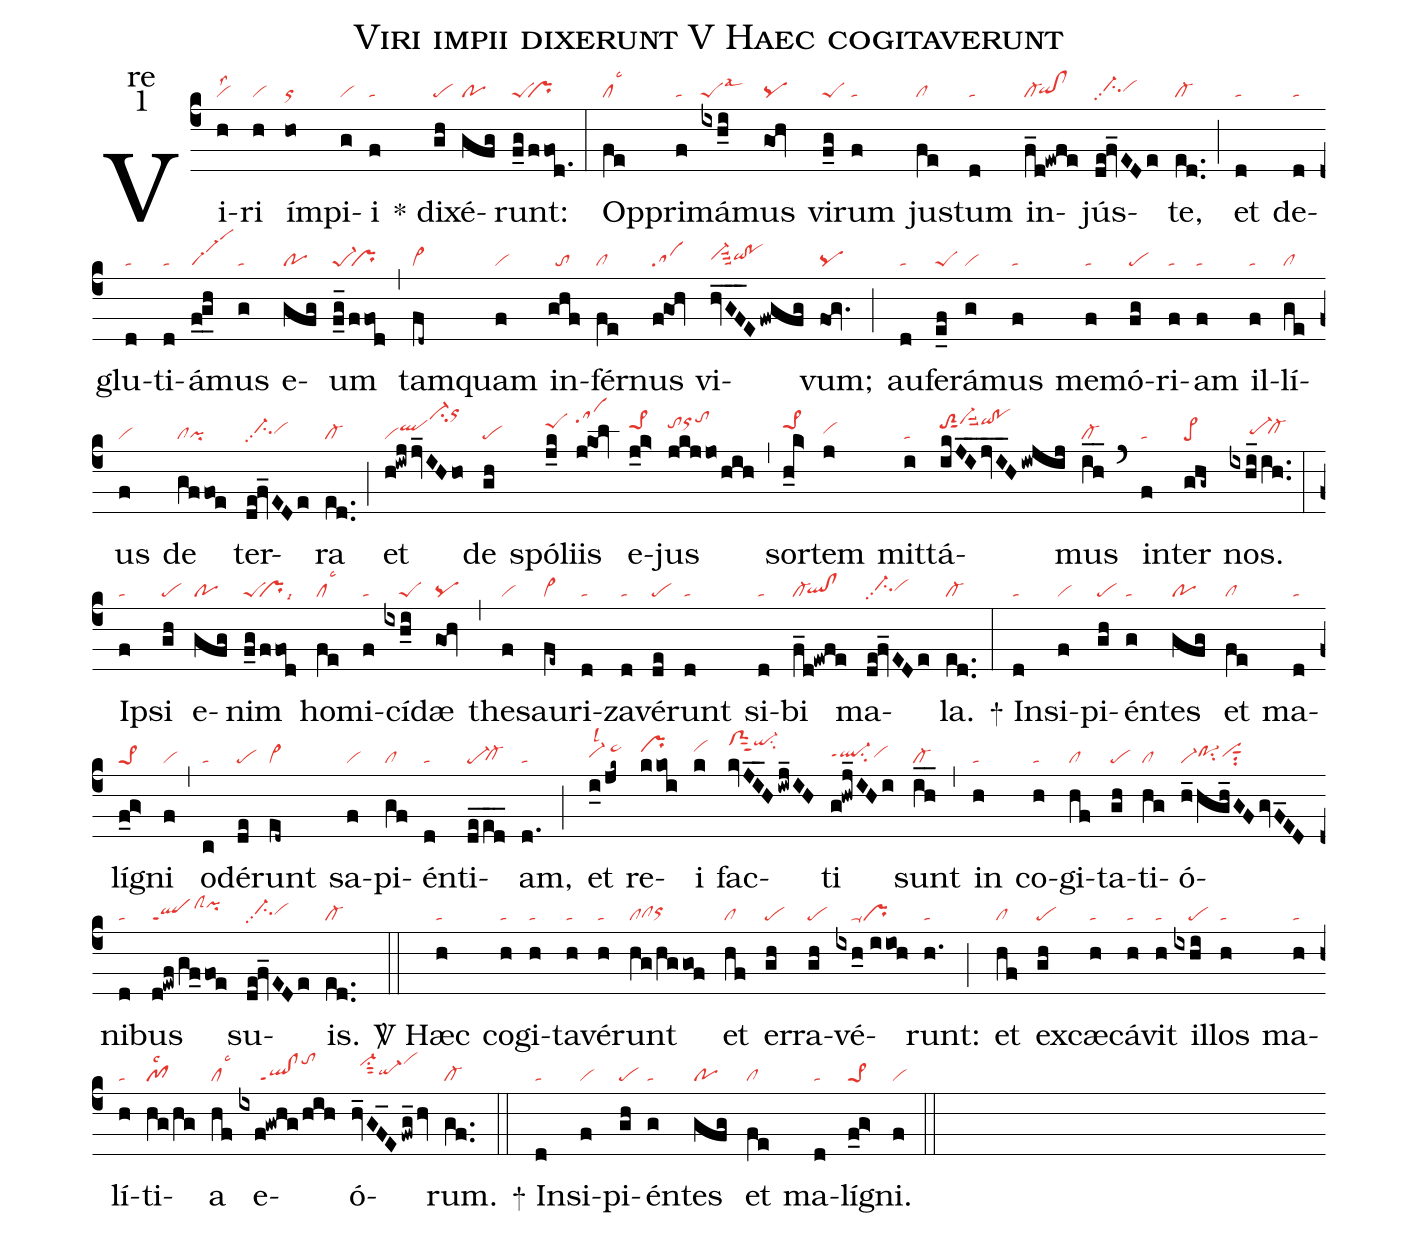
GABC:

name:Viri impii dixerunt V Haec cogitaverunt;
office-part:re;
mode:1;
nabc-lines:1;
%%
(c4) Vi(h|vilss2)ri(h|vi) ím(ho|or)pi(g|vi)i(f|ta) <sp>*</sp> di(gh|pe)xé(gfg|po)runt:(f_g/ffod.|peS``pr) (:) Op(fe|cllsc3)pri(f|ta)má(ixh_i|peSlsal3)mus(goh|pq) vi(f_g|peS)rum(f|ta) jus(fe|cl)tum(d|ta) in(f_d!ewfe|cl-`qihg!clhg)jús(de!fv_EDe|//ci-hhpp2vihh)te,(ed..|cl-) (;) et(d|ta) de(d|ta)glu(d|ta)ti(d|ta)á(f_g_h|vi-!vi-!vi)mus(g|ta) e(gfg|po)um(f_g_/ffod|pe-1``pr) (,) tam(fd~|vi>)quam(f|vi) in(ghf|//to)fér(fe|cl)nus(f@goh|sa) vi(hvGF___E/fwgfg|vi-hhsuu3qihh!pohh)vum;(fog.|pq) (;) au(d|ta)fe(e_f|peS)rá(g|vi)mus(f|ta) me(f|ta)mó(fg|pe)ri(f|ta)am(f|ta) il(f|ta)lí(ge|cl)us(f|vi) de(gffoe|clpi) ter(de!fv_EDe|//ci-hhpp2vihh)ra(ed..|cl-) (;) et(h!iwjjv_IHho|viqlhici-hmorhn) de(gh|pe) spól(j_k|peShj)iis(j!kol|sahl) e(j_k>|pe>1hj)jus(jkjjo/hih|tohjorhktohl) (,) sor(h_k>|pe>1hj)tem(j|vihh) mit(i|ta)tá(ikJI__jvI__H/iwjij|toS2hjsut1vi-hksuu2qihk!pohk)mus(ih__|cl-) (`) in(f|ta)ter(ghg~|pe>) nos.(ixhi_ih..|/////pe-hh`cl-hh) (:) Ip(f|ta)si(gh|pe) e(gfg|po)nim(f_g/ffod|peS``prlsi9) ho(fe|cllsc3)mi(f|ta)cí(ixh_i|////peS)dæ(goh|pq) (,) the(f|vi)sau(fe~|vi>)ri(d|ta)za(d|ta)vé(de|pe)runt(d|ta) si(d|ta)bi(f_d!ewfe|cl-`qlhg!clhg) ma(de!fv_EDe|//ci-hhpp2vihh)la.(ed..|cl-) (:)
<sp>+</sp> In(d|ta)si(f|vi)pi(gh|pe)én(g|ta)tes(gfg|po) et(fe|cl) ma(d|ta)líg(f_g>|pe>1)ni(f|vi) (,) o(c|ta)dé(de|pe)runt(ed~|vi>) sa(f|vi)pi(gf|cl)én(d|ta)ti(de_ed__|pe-`cl-hg)am,(d.|ta) (;) et(i_0/jk~|vi-hhlsl2/ta>hj) re(kkoi|prhj)i(k|vihj) fac(kvJI__H/iwj_IH|clShlsut2qi-hlsu2)ti(g!hwj_IHi|ql-hhppt1su2vihh) sunt(ih__|cl-) (,) in(h|ta) co(h|ta)gi(hf|cl)ta(gh|pe)ti(hg|cl)ó(h_hgh_GFgvF_ED|vi-po-1hhsu2vihhsut1su2)ni(d|ta)bus(d!ewf/gf_foe|qlppt1clShjpihj) su(de!fv_EDe|//ci-hhpp2vihh)is.(ed..|cl-) (::)

<sp>V/</sp> Hæc(h|ta) co(h|ta)gi(h|ta)ta(h|ta)vé(h|ta)runt(hg/hggof|clclhgorhh) et(hf|cl) er(gh|pe)ra(gh|pe)vé(ixh_0//iioh|////ta-pr)runt:(h.|ta) (;) et(hf|cl) ex(gh|pe)cæ(h|ta)cá(h|ta)vit(h|ta) il(ixhi|////pe)los(h|ta) ma(h|ta)lí(h|ta)ti(hg/hg|pf1lsc2)a(hf|cllsc3) e(ixf!gwhg/hih|/////ql!clppt1tohl)ó(hv_GF_E/fwg_/hv|//vi-hksu1sut2qi-hhvihl)rum.(gf..|cl-) (::)

<sp>+</sp> In(d|ta)si(f|vi)pi(gh|pe)én(g|ta)tes(gfg|po) et(fe|cl) ma(d|ta)líg(f_g>|pe>1)ni.(f|vi) (::)
